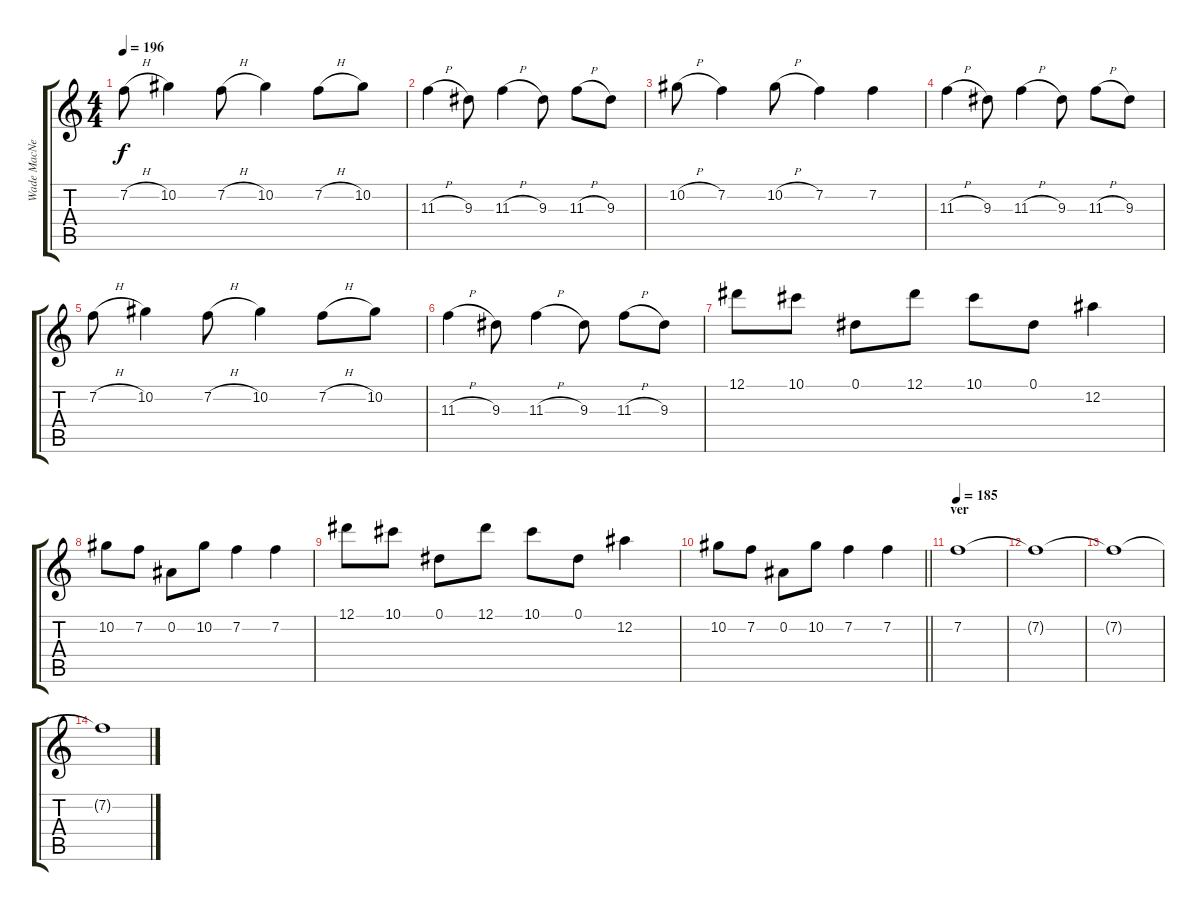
\track ("Wade MacNeil" "Wade MacNe") {instrument overdrivenguitar}
\staff {score tabs}
\tuning (Eb4 Bb3 Gb3 Db3 Ab2 Eb2) {hide}
\ts (4 4)
\tempo 196
\clef g2
\ks c
7.2{h}.8{dy f} 10.2.4 7.2{h}.8 10.2.4 7.2{h}.8 10.2.8 |
11.3{h}.4 9.3.8 11.3{h}.4 9.3.8 11.3{h}.8 9.3.8 |
10.2{h}.8 7.2.4 10.2{h}.8 7.2.4 7.2.4 |
11.3{h}.4 9.3.8 11.3{h}.4 9.3.8 11.3{h}.8 9.3.8 |
7.2{h}.8 10.2.4 7.2{h}.8 10.2.4 7.2{h}.8 10.2.8 |
11.3{h}.4 9.3.8 11.3{h}.4 9.3.8 11.3{h}.8 9.3.8 |
12.1.8 10.1.8 0.1.8 12.1.8 10.1.8 0.1.8 12.2.4 |
10.2.8 7.2.8 0.2.8 10.2.8 7.2.4 7.2.4 |
12.1.8 10.1.8 0.1.8 12.1.8 10.1.8 0.1.8 12.2.4 |
\barLineRight lightlight
10.2.8 7.2.8 0.2.8 10.2.8 7.2.4 7.2.4 |
\section ("" "ver")
\tempo 185
7.2.1 |
7.2{t}.1 |
7.2{t}.1 |
7.2{t}.1
